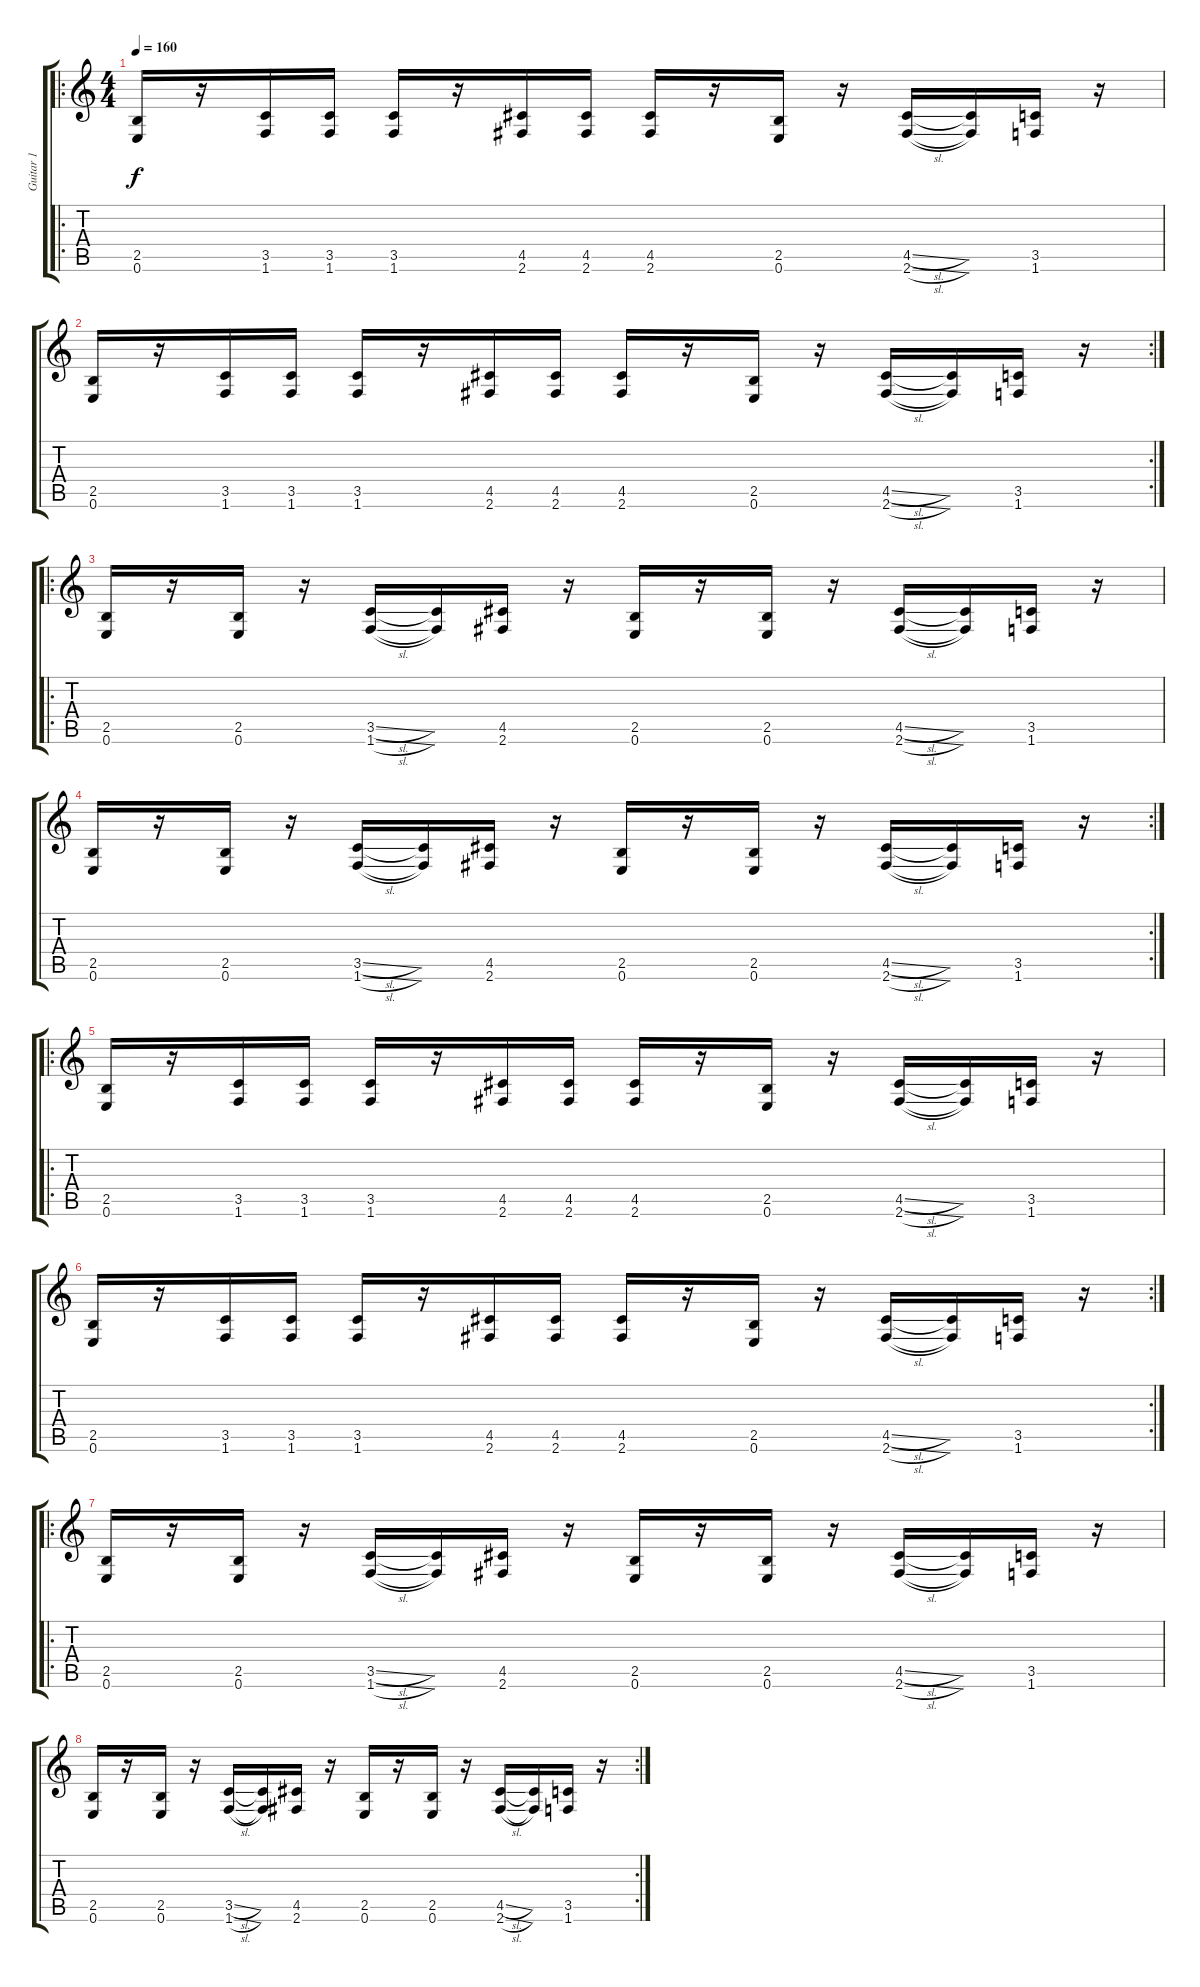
\track ("Guitar 1" "Guitar 1") {instrument distortionguitar}
\staff {score tabs}
\tuning (E4 B3 G3 D3 A2 E2) {hide}
\ro
\ts (4 4)
\tempo 160
\clef g2
\ks c
(2.5 0.6).16{dy f} r.16 (3.5 1.6).16 (3.5 1.6).16 (3.5 1.6).16 r.16 (4.5 2.6).16 (4.5 2.6).16 (4.5 2.6).16 r.16 (2.5 0.6).16 r.16 (4.5{sl} 2.6{sl}).16 (4.5{t} 2.6{t}).16 (3.5 1.6).16 r.16 |
\rc 2
(2.5 0.6).16 r.16 (3.5 1.6).16 (3.5 1.6).16 (3.5 1.6).16 r.16 (4.5 2.6).16 (4.5 2.6).16 (4.5 2.6).16 r.16 (2.5 0.6).16 r.16 (4.5{sl} 2.6{sl}).16 (4.5{t} 2.6{t}).16 (3.5 1.6).16 r.16 |
\ro
(2.5 0.6).16 r.16 (2.5 0.6).16 r.16 (3.5{sl} 1.6{sl}).16 (3.5{t} 1.6{t}).16 (4.5 2.6).16 r.16 (2.5 0.6).16 r.16 (2.5 0.6).16 r.16 (4.5{sl} 2.6{sl}).16 (4.5{t} 2.6{t}).16 (3.5 1.6).16 r.16 |
\rc 2
(2.5 0.6).16 r.16 (2.5 0.6).16 r.16 (3.5{sl} 1.6{sl}).16 (3.5{t} 1.6{t}).16 (4.5 2.6).16 r.16 (2.5 0.6).16 r.16 (2.5 0.6).16 r.16 (4.5{sl} 2.6{sl}).16 (4.5{t} 2.6{t}).16 (3.5 1.6).16 r.16 |
\ro
(2.5 0.6).16 r.16 (3.5 1.6).16 (3.5 1.6).16 (3.5 1.6).16 r.16 (4.5 2.6).16 (4.5 2.6).16 (4.5 2.6).16 r.16 (2.5 0.6).16 r.16 (4.5{sl} 2.6{sl}).16 (4.5{t} 2.6{t}).16 (3.5 1.6).16 r.16 |
\rc 2
(2.5 0.6).16 r.16 (3.5 1.6).16 (3.5 1.6).16 (3.5 1.6).16 r.16 (4.5 2.6).16 (4.5 2.6).16 (4.5 2.6).16 r.16 (2.5 0.6).16 r.16 (4.5{sl} 2.6{sl}).16 (4.5{t} 2.6{t}).16 (3.5 1.6).16 r.16 |
\ro
(2.5 0.6).16 r.16 (2.5 0.6).16 r.16 (3.5{sl} 1.6{sl}).16 (3.5{t} 1.6{t}).16 (4.5 2.6).16 r.16 (2.5 0.6).16 r.16 (2.5 0.6).16 r.16 (4.5{sl} 2.6{sl}).16 (4.5{t} 2.6{t}).16 (3.5 1.6).16 r.16 |
\rc 2
(2.5 0.6).16 r.16 (2.5 0.6).16 r.16 (3.5{sl} 1.6{sl}).16 (3.5{t} 1.6{t}).16 (4.5 2.6).16 r.16 (2.5 0.6).16 r.16 (2.5 0.6).16 r.16 (4.5{sl} 2.6{sl}).16 (4.5{t} 2.6{t}).16 (3.5 1.6).16 r.16
